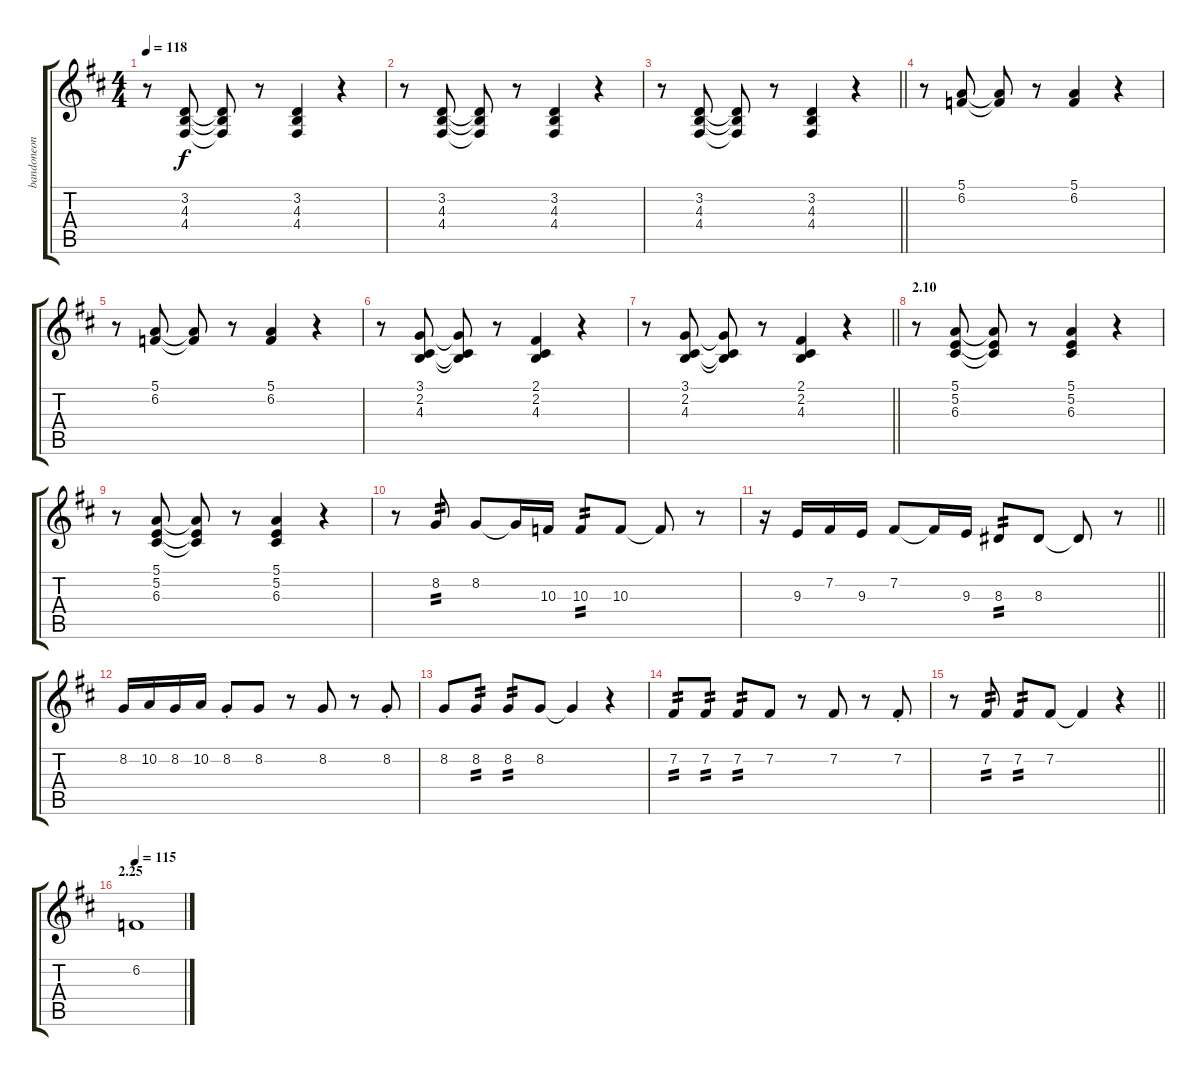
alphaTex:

\track ("bandoneon 3" "bandoneon ") {instrument harmonica}
\staff {score tabs}
\tuning (E4 B3 G3 D3 A2 E2) {hide}
\ts (4 4)
\tempo 118
\clef g2
\ks d
r.8{dy f} (3.2 4.3 4.4).8 (3.2{t} 4.3{t} 4.4{t}).8 r.8 (3.2 4.3 4.4).4 r.4 |
r.8 (3.2 4.3 4.4).8 (3.2{t} 4.3{t} 4.4{t}).8 r.8 (3.2 4.3 4.4).4 r.4 |
\barLineRight lightlight
r.8 (3.2 4.3 4.4).8 (3.2{t} 4.3{t} 4.4{t}).8 r.8 (3.2 4.3 4.4).4 r.4 |
r.8 (5.1 6.2).8 (5.1{t} 6.2{t}).8 r.8 (5.1 6.2).4 r.4 |
r.8 (5.1 6.2).8 (5.1{t} 6.2{t}).8 r.8 (5.1 6.2).4 r.4 |
r.8 (3.1 2.2 4.3).8 (3.1{t} 2.2{t} 4.3{t}).8 r.8 (2.1 2.2 4.3).4 r.4 |
\barLineRight lightlight
r.8 (3.1 2.2 4.3).8 (3.1{t} 2.2{t} 4.3{t}).8 r.8 (2.1 2.2 4.3).4 r.4 |
\section ("" "2.10")
r.8 (5.1 5.2 6.3).8 (5.1{t} 5.2{t} 6.3{t}).8 r.8 (5.1 5.2 6.3).4 r.4 |
r.8 (5.1 5.2 6.3).8 (5.1{t} 5.2{t} 6.3{t}).8 r.8 (5.1 5.2 6.3).4 r.4 |
r.8 8.2.8{tp 2} 8.2.8 8.2{t}.16 10.3.16 10.3.8{tp 2} 10.3.8 10.3{t}.8 r.8 |
\barLineRight lightlight
r.16 9.3.16 7.2.16 9.3.16 7.2.8 7.2{t}.16 9.3.16 8.3.8{tp 2} 8.3.8 8.3{t}.8 r.8 |
8.2.16 10.2.16 8.2.16 10.2.16 8.2{st}.8 8.2.8 r.8 8.2.8 r.8 8.2{st}.8 |
8.2.8 8.2.8{tp 2} 8.2.8{tp 2} 8.2.8 8.2{t}.4 r.4 |
7.2.8{tp 2} 7.2.8{tp 2} 7.2.8{tp 2} 7.2.8 r.8 7.2.8 r.8 7.2{st}.8 |
\barLineRight lightlight
r.8 7.2.8{tp 2} 7.2.8{tp 2} 7.2.8 7.2{t}.4 r.4 |
\section ("" "2.25")
\tempo 115
6.2.1
